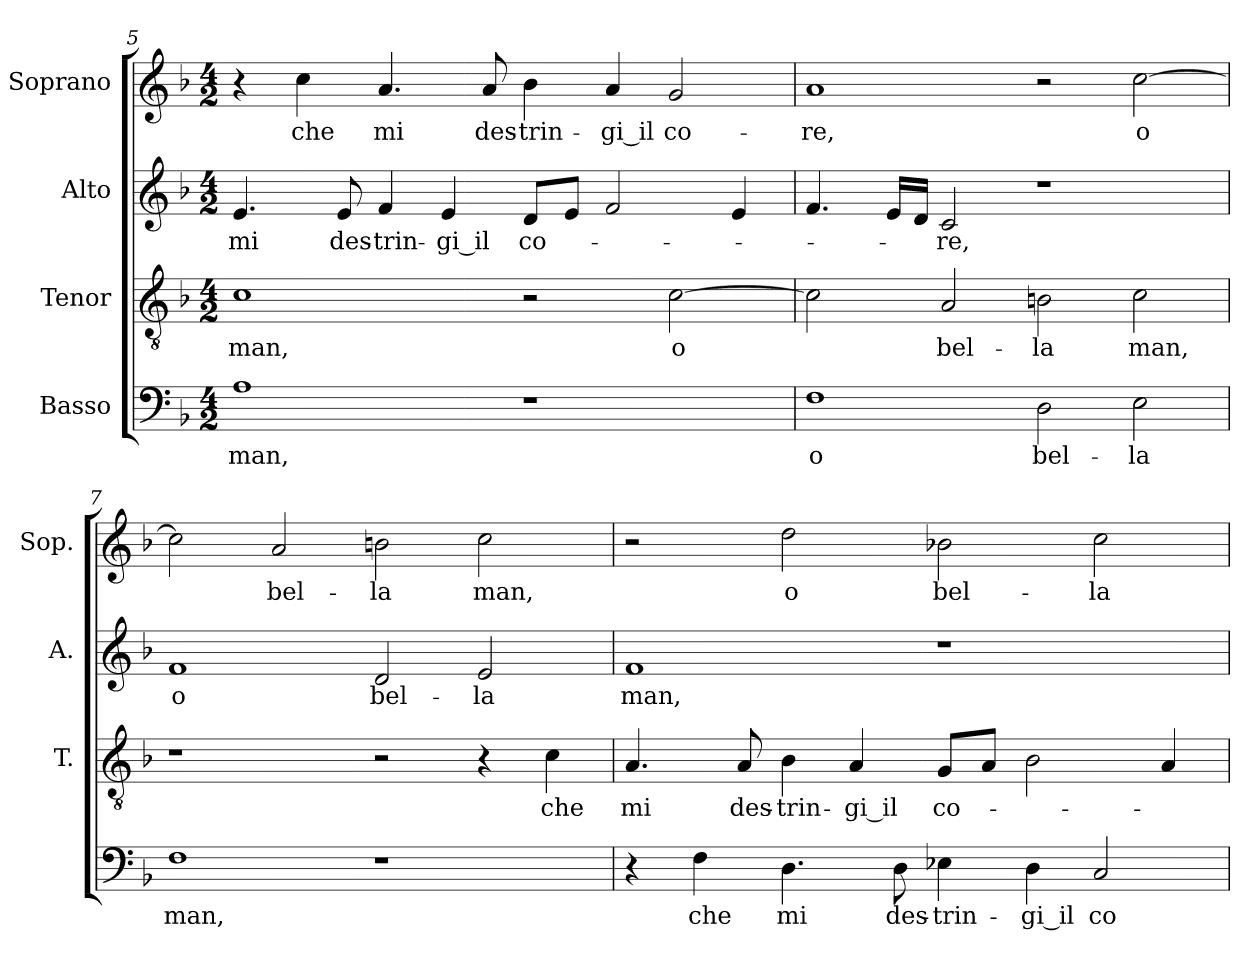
**kern	**text	**kern	**text	**kern	**text	**kern	**text
*part4	*part4	*part3	*part3	*part2	*part2	*part1	*part1
*staff4	*staff4	*staff3	*staff3	*staff2	*staff2	*staff1	*staff1
*I"Basso	*	*I"Tenor	*	*I"Alto	*	*I"Soprano	*
*	*	*I'T.	*	*I'A.	*	*I'Sop.	*
*clefF4	*	*clefGv2	*	*clefG2	*	*clefG2	*
*	*	*ITrd7c12	*	*	*	*	*
*k[b-]	*	*k[b-]	*	*k[b-]	*	*k[b-]	*
*F:	*	*F:	*	*F:	*	*F:	*
*M4/2	*	*M4/2	*	*M4/2	*	*M4/2	*
=5	=5	=5	=5	=5	=5	=5	=5
!	!LO:LY:b:color=#000000	!	!	!	!	!	!
!	!	!	!LO:LY:b:color=#000000	!	!	!	!
!	!	!	!	!	!LO:LY:b:color=#000000	!	!
1Ai	man,	1Ci	man,	4.ei/	mi	4r	.
!	!	!	!	!	!	!	!LO:LY:b:color=#000000
.	.	.	.	.	.	4cci\	che
!	!	!	!	!	!LO:LY:b:color=#000000	!	!
.	.	.	.	8ei/	des-	.	.
!	!	!	!	!	!LO:LY:b:color=#000000	!	!
!	!	!	!	!	!	!	!LO:LY:b:color=#000000
.	.	.	.	4fi/	-trin-	4.ai/	mi
!	!	!	!	!	!LO:LY:b:color=#000000	!	!
.	.	.	.	4ei/	-gi_il	.	.
!	!	!	!	!	!	!	!LO:LY:b:color=#000000
.	.	.	.	.	.	8ai/	des-
!	!	!	!	!	!LO:LY:b:color=#000000	!	!
!	!	!	!	!	!	!	!LO:LY:b:color=#000000
1r	.	2r	.	8di/L	co-	4b-i\	-trin-
.	.	.	.	8ei/J	.	.	.
!	!	!	!	!	!	!	!LO:LY:b:color=#000000
.	.	.	.	2fi/	.	4ai/	-gi_il
!	!	!	!LO:LY:b:color=#000000	!	!	!	!
!	!	!	!	!	!	!	!LO:LY:b:color=#000000
.	.	[>2Ci\	o	.	.	2gi/	co-
.	.	.	.	4ei/	.	.	.
!!LO:LB:g=z
=6	=6	=6	=6	=6	=6	=6	=6
!	!LO:LY:b:color=#000000	!	!	!	!	!	!
!	!	!	!	!	!	!	!LO:LY:b:color=#000000
1Fi	o	2Ci\]	.	4.fi/	.	1ai	-re,
.	.	.	.	16ei/LL	.	.	.
.	.	.	.	16di/JJ	.	.	.
!	!	!	!LO:LY:b:color=#000000	!	!	!	!
!	!	!	!	!	!LO:LY:b:color=#000000	!	!
.	.	2AAi/	bel-	2ci/	-re,	.	.
!	!LO:LY:b:color=#000000	!	!	!	!	!	!
!	!	!	!LO:LY:b:color=#000000	!	!	!	!
2Di\	bel-	2BBni\	-la	1r	.	2r	.
!	!LO:LY:b:color=#000000	!	!	!	!	!	!
!	!	!	!LO:LY:b:color=#000000	!	!	!	!
!	!	!	!	!	!	!	!LO:LY:b:color=#000000
2Ei\	-la	2Ci\	man,	.	.	[>2cci\	o
=7	=7	=7	=7	=7	=7	=7	=7
!	!LO:LY:b:color=#000000	!	!	!	!	!	!
!	!	!	!	!	!LO:LY:b:color=#000000	!	!
1Fi	man,	1r	.	1fi	o	2cci\]	.
!	!	!	!	!	!	!	!LO:LY:b:color=#000000
.	.	.	.	.	.	2ai/	bel-
!	!	!	!	!	!LO:LY:b:color=#000000	!	!
!	!	!	!	!	!	!	!LO:LY:b:color=#000000
1r	.	2r	.	2di/	bel-	2bni\	-la
!	!	!	!	!	!LO:LY:b:color=#000000	!	!
!	!	!	!	!	!	!	!LO:LY:b:color=#000000
.	.	4r	.	2ei/	-la	2cci\	man,
!	!	!	!LO:LY:b:color=#000000	!	!	!	!
.	.	4Ci\	che	.	.	.	.
=8	=8	=8	=8	=8	=8	=8	=8
!	!	!	!LO:LY:b:color=#000000	!	!	!	!
!	!	!	!	!	!LO:LY:b:color=#000000	!	!
4r	.	4.AAi/	mi	1fi	man,	2r	.
!	!LO:LY:b:color=#000000	!	!	!	!	!	!
4Fi\	che	.	.	.	.	.	.
!	!	!	!LO:LY:b:color=#000000	!	!	!	!
.	.	8AAi/	des-	.	.	.	.
!	!LO:LY:b:color=#000000	!	!	!	!	!	!
!	!	!	!LO:LY:b:color=#000000	!	!	!	!
!	!	!	!	!	!	!	!LO:LY:b:color=#000000
4.Di\	mi	4BB-i\	-trin-	.	.	2ddi\	o
!	!	!	!LO:LY:b:color=#000000	!	!	!	!
.	.	4AAi/	-gi_il	.	.	.	.
!	!LO:LY:b:color=#000000	!	!	!	!	!	!
8Di\	des-	.	.	.	.	.	.
!	!LO:LY:b:color=#000000	!	!	!	!	!	!
!	!	!	!LO:LY:b:color=#000000	!	!	!	!
!	!	!	!	!	!	!	!LO:LY:b:color=#000000
4E-Xi\	-trin-	8GGi/L	co-	1r	.	2b-Xi\	bel-
.	.	8AAi/J	.	.	.	.	.
!	!LO:LY:b:color=#000000	!	!	!	!	!	!
4Di\	-gi_il	2BB-i\	.	.	.	.	.
!	!LO:LY:b:color=#000000	!	!	!	!	!	!
!	!	!	!	!	!	!	!LO:LY:b:color=#000000
2Ci/	co-	.	.	.	.	2cci\	-la
.	.	4AAi/	.	.	.	.	.
=	=	=	=	=	=	=	=
*-	*-	*-	*-	*-	*-	*-	*-
